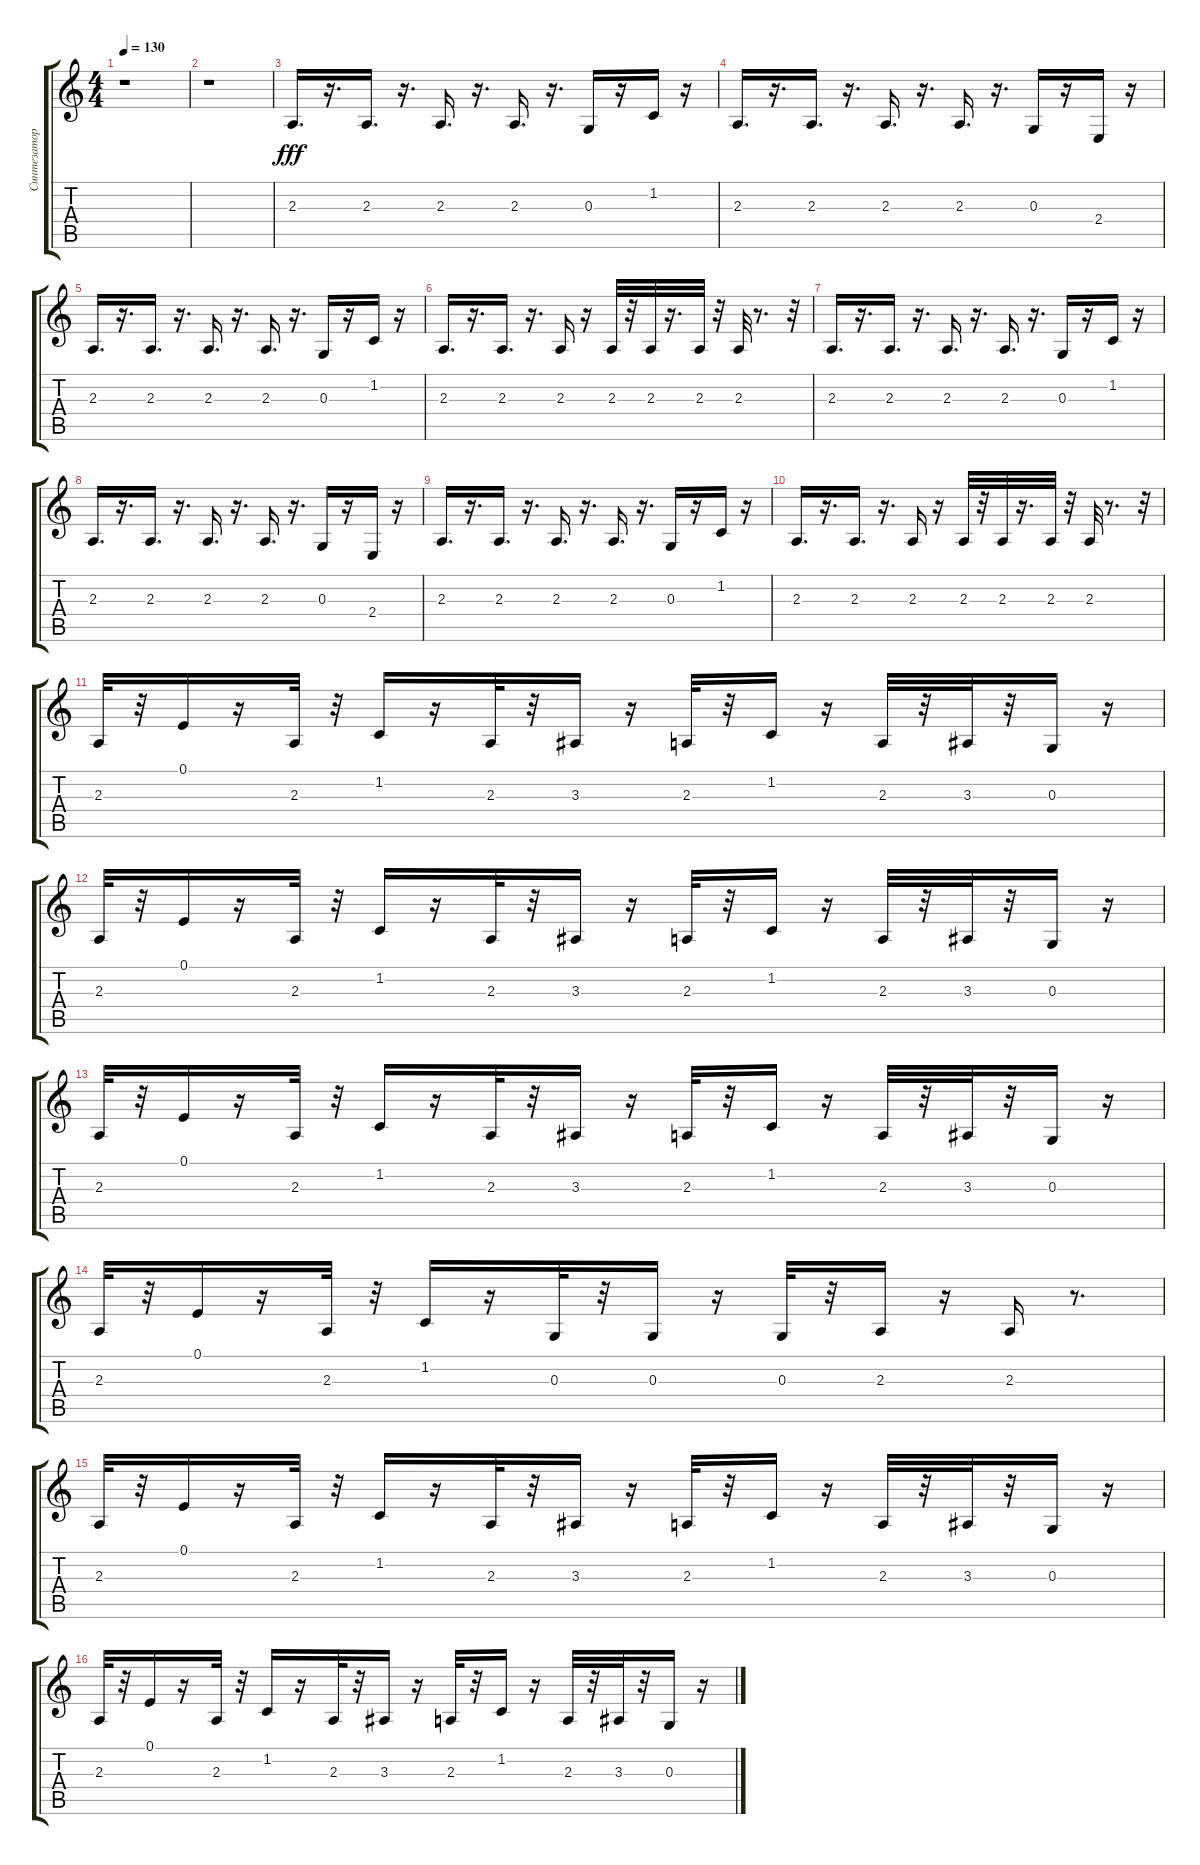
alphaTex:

\track ("Синтезатор (Ld2 - 1)" "Синтезатор") {instrument lead2sawtooth}
\staff {score tabs}
\tuning (E4 B3 G3 D3 A2 E2) {hide}
\ts (4 4)
\tempo 130
\clef g2
\ks c
r.1{dy fff} |
r.1 |
2.3.16{d} r.16{d} 2.3.16{d} r.16{d} 2.3.16{d} r.16{d} 2.3.16{d} r.16{d} 0.3.16 r.16 1.2.16 r.16 |
2.3.16{d} r.16{d} 2.3.16{d} r.16{d} 2.3.16{d} r.16{d} 2.3.16{d} r.16{d} 0.3.16 r.16 2.4.16 r.16 |
2.3.16{d} r.16{d} 2.3.16{d} r.16{d} 2.3.16{d} r.16{d} 2.3.16{d} r.16{d} 0.3.16 r.16 1.2.16 r.16 |
2.3.16{d} r.16{d} 2.3.16{d} r.16{d} 2.3.16 r.16 2.3.32 r.32 2.3.32 r.16{d} 2.3.32 r.32 2.3.32 r.8{d} r.32 |
2.3.16{d} r.16{d} 2.3.16{d} r.16{d} 2.3.16{d} r.16{d} 2.3.16{d} r.16{d} 0.3.16 r.16 1.2.16 r.16 |
2.3.16{d} r.16{d} 2.3.16{d} r.16{d} 2.3.16{d} r.16{d} 2.3.16{d} r.16{d} 0.3.16 r.16 2.4.16 r.16 |
2.3.16{d} r.16{d} 2.3.16{d} r.16{d} 2.3.16{d} r.16{d} 2.3.16{d} r.16{d} 0.3.16 r.16 1.2.16 r.16 |
2.3.16{d} r.16{d} 2.3.16{d} r.16{d} 2.3.16 r.16 2.3.32 r.32 2.3.32 r.16{d} 2.3.32 r.32 2.3.32 r.8{d} r.32 |
2.3.32 r.32 0.1.16 r.16 2.3.32 r.32 1.2.16 r.16 2.3.32 r.32 3.3.16 r.16 2.3.32 r.32 1.2.16 r.16 2.3.32 r.32 3.3.32 r.32 0.3.16 r.16 |
2.3.32 r.32 0.1.16 r.16 2.3.32 r.32 1.2.16 r.16 2.3.32 r.32 3.3.16 r.16 2.3.32 r.32 1.2.16 r.16 2.3.32 r.32 3.3.32 r.32 0.3.16 r.16 |
2.3.32 r.32 0.1.16 r.16 2.3.32 r.32 1.2.16 r.16 2.3.32 r.32 3.3.16 r.16 2.3.32 r.32 1.2.16 r.16 2.3.32 r.32 3.3.32 r.32 0.3.16 r.16 |
2.3.32 r.32 0.1.16 r.16 2.3.32 r.32 1.2.16 r.16 0.3.32 r.32 0.3.16 r.16 0.3.32 r.32 2.3.16 r.16 2.3.16 r.8{d} |
2.3.32 r.32 0.1.16 r.16 2.3.32 r.32 1.2.16 r.16 2.3.32 r.32 3.3.16 r.16 2.3.32 r.32 1.2.16 r.16 2.3.32 r.32 3.3.32 r.32 0.3.16 r.16 |
2.3.32 r.32 0.1.16 r.16 2.3.32 r.32 1.2.16 r.16 2.3.32 r.32 3.3.16 r.16 2.3.32 r.32 1.2.16 r.16 2.3.32 r.32 3.3.32 r.32 0.3.16 r.16
